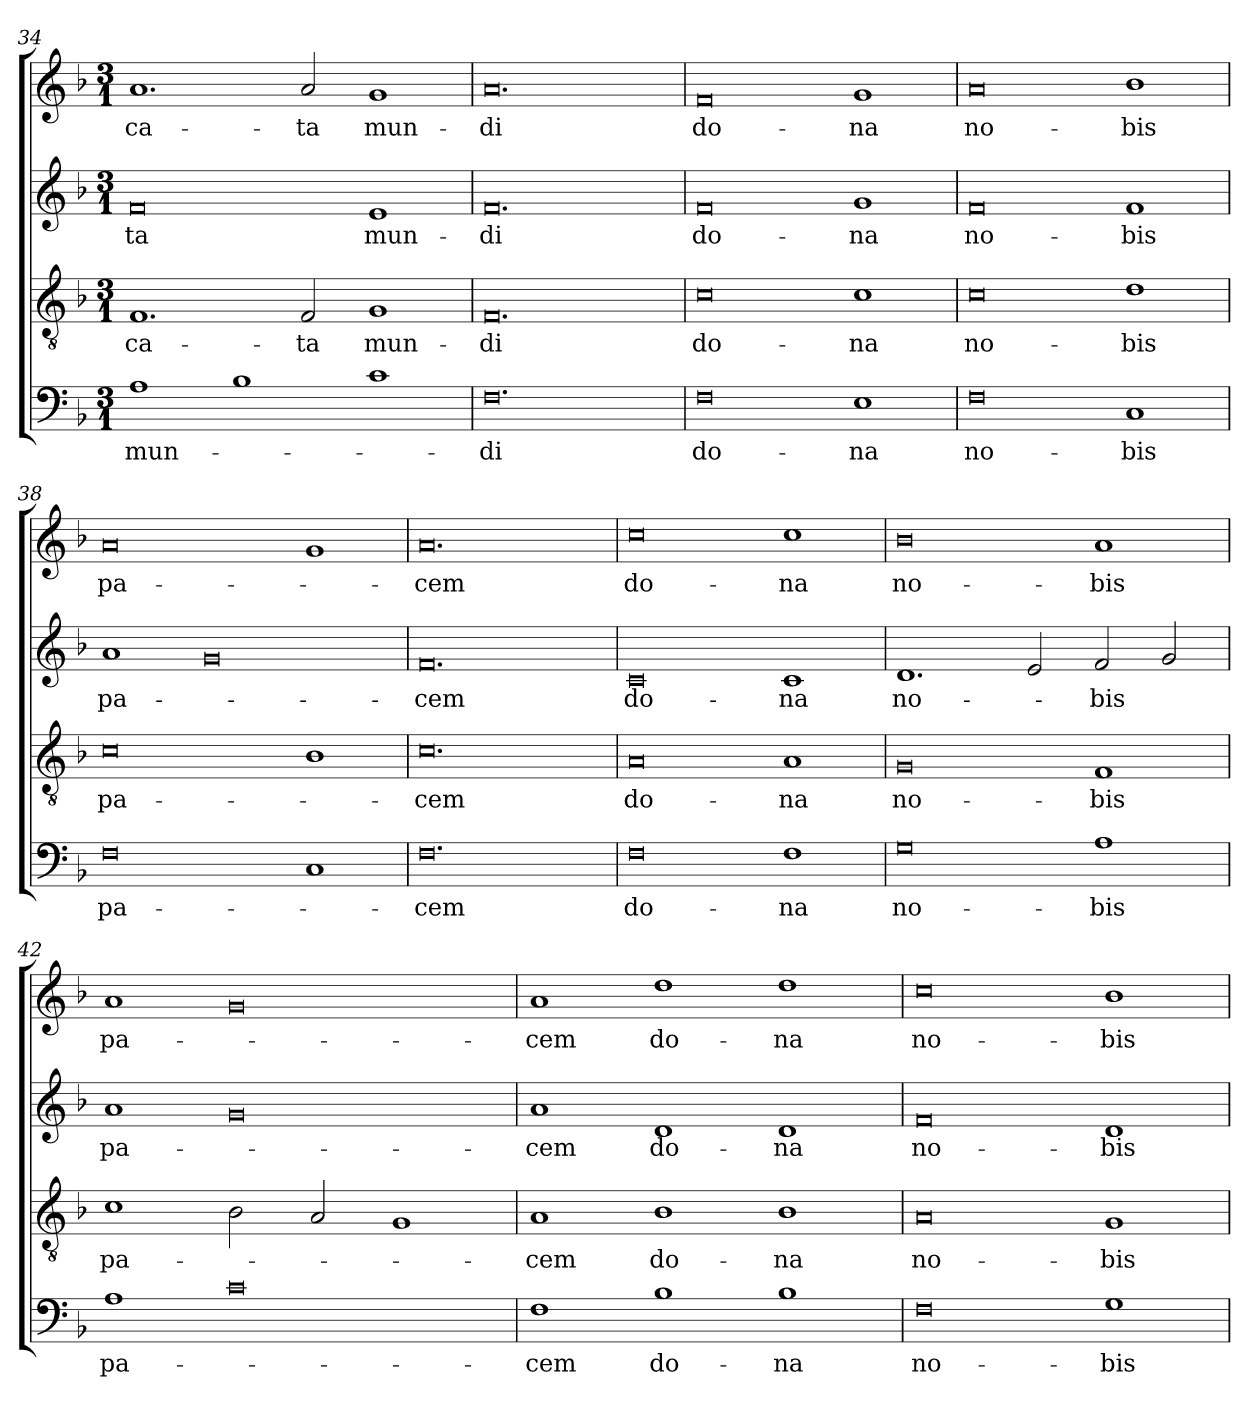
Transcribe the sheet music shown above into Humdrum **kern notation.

**kern	**text	**kern	**text	**kern	**text	**kern	**text
*part4	*part4	*part3	*part3	*part2	*part2	*part1	*part1
*staff4	*staff4	*staff3	*staff3	*staff2	*staff2	*staff1	*staff1
*clefF4	*	*clefGv2	*	*clefG2	*	*clefG2	*
*k[b-]	*	*k[b-]	*	*k[b-]	*	*k[b-]	*
*M3/1	*	*M3/1	*	*M3/1	*	*M3/1	*
=34	=34	=34	=34	=34	=34	=34	=34
1A	mun-	1.F	-ca-	0f	-ta	1.a	-ca-
1B-	.	.	.	.	.	.	.
.	.	2F/	-ta	.	.	2a/	-ta
1c	.	1G	mun-	1e	mun-	1g	mun-
=35	=35	=35	=35	=35	=35	=35	=35
0.F	-di	0.F	-di	0.f	-di	0.a	-di
=36	=36	=36	=36	=36	=36	=36	=36
0F	do-	0c	do-	0f	do-	0f	do-
1E	-na	1c	-na	1g	-na	1g	-na
=37	=37	=37	=37	=37	=37	=37	=37
0F	no-	0c	no-	0f	no-	0a	no-
1C	-bis	1d	-bis	1f	-bis	1b-	-bis
=38	=38	=38	=38	=38	=38	=38	=38
0F	pa-	0c	pa-	1a	pa-	0a	pa-
.	.	.	.	0g	.	.	.
1C	.	1B-	.	.	.	1g	.
=39	=39	=39	=39	=39	=39	=39	=39
0.F	-cem	0.c	-cem	0.f	-cem	0.a	-cem
=40	=40	=40	=40	=40	=40	=40	=40
0F	do-	0A	do-	0c	do-	0cc	do-
1F	-na	1A	-na	1c	-na	1cc	-na
=41	=41	=41	=41	=41	=41	=41	=41
0G	no-	0G	no-	1.d	no-	0b-	no-
.	.	.	.	2e/	.	.	.
1A	-bis	1F	-bis	2f/	-bis	1a	-bis
.	.	.	.	2g/	.	.	.
=42	=42	=42	=42	=42	=42	=42	=42
1A	pa-	1c	pa-	1a	pa-	1a	pa-
0c	.	2B-\	.	0g	.	0g	.
.	.	2A/	.	.	.	.	.
.	.	1G	.	.	.	.	.
=43	=43	=43	=43	=43	=43	=43	=43
1F	-cem	1A	-cem	1a	-cem	1a	-cem
1B-	do-	1B-	do-	1d	do-	1dd	do-
1B-	-na	1B-	-na	1d	-na	1dd	-na
=44	=44	=44	=44	=44	=44	=44	=44
0F	no-	0A	no-	0f	no-	0cc	no-
1G	-bis	1G	-bis	1d	-bis	1b-	-bis
=	=	=	=	=	=	=	=
*-	*-	*-	*-	*-	*-	*-	*-
